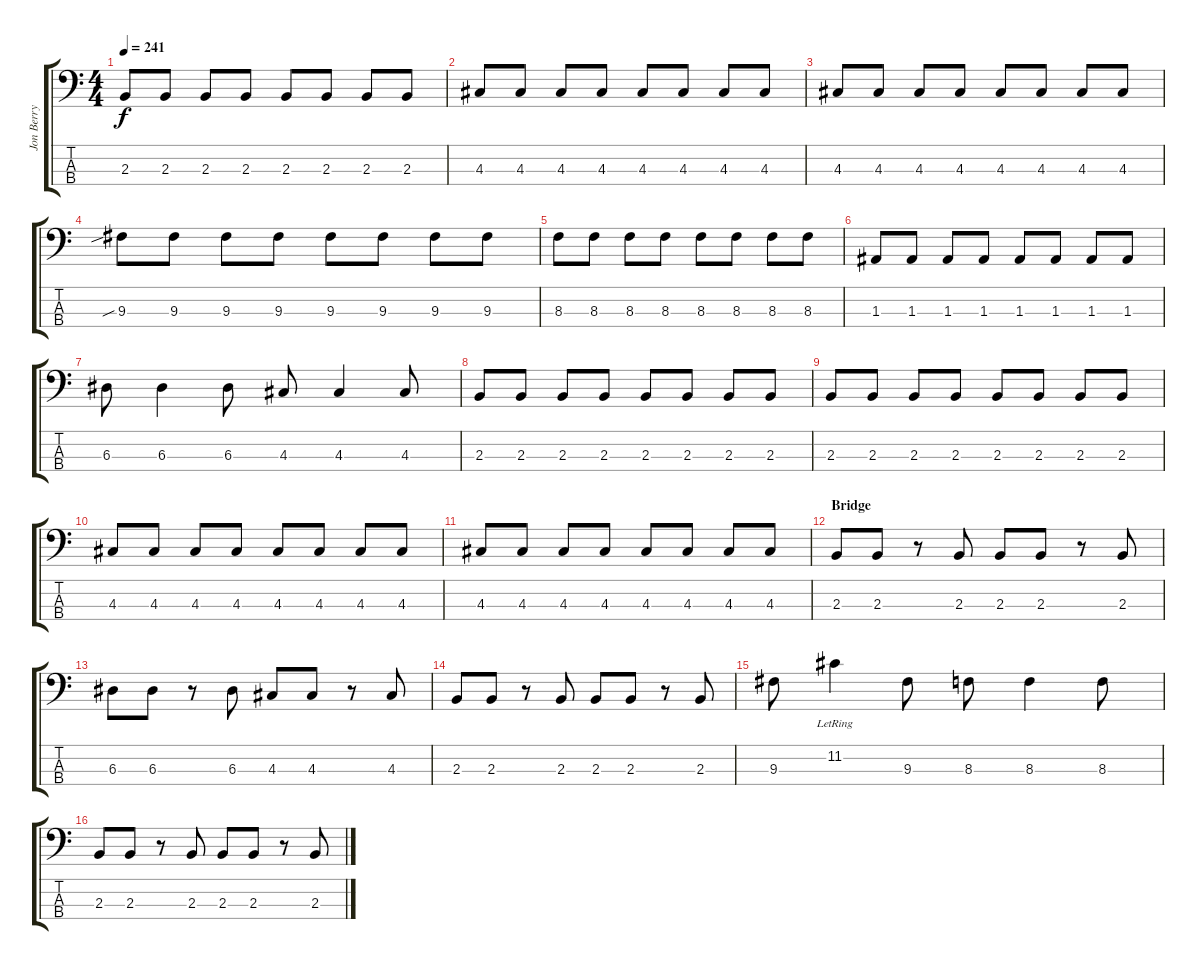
\track ("Jon Berry" "Jon Berry") {instrument electricbasspick}
\staff {score tabs}
\tuning (G2 D2 A1 E1) {hide}
\ts (4 4)
\tempo 241
\clef f4
\ks c
2.3.8{dy f} 2.3.8 2.3.8 2.3.8 2.3.8 2.3.8 2.3.8 2.3.8 |
4.3.8 4.3.8 4.3.8 4.3.8 4.3.8 4.3.8 4.3.8 4.3.8 |
4.3.8 4.3.8 4.3.8 4.3.8 4.3.8 4.3.8 4.3.8 4.3.8 |
9.3{sib}.8 9.3.8 9.3.8 9.3.8 9.3.8 9.3.8 9.3.8 9.3.8 |
8.3.8 8.3.8 8.3.8 8.3.8 8.3.8 8.3.8 8.3.8 8.3.8 |
1.3.8 1.3.8 1.3.8 1.3.8 1.3.8 1.3.8 1.3.8 1.3.8 |
6.3.8 6.3.4 6.3.8 4.3.8 4.3.4 4.3.8 |
2.3.8 2.3.8 2.3.8 2.3.8 2.3.8 2.3.8 2.3.8 2.3.8 |
2.3.8 2.3.8 2.3.8 2.3.8 2.3.8 2.3.8 2.3.8 2.3.8 |
4.3.8 4.3.8 4.3.8 4.3.8 4.3.8 4.3.8 4.3.8 4.3.8 |
4.3.8 4.3.8 4.3.8 4.3.8 4.3.8 4.3.8 4.3.8 4.3.8 |
\section ("" "Bridge")
2.3.8 2.3.8 r.8 2.3.8 2.3.8 2.3.8 r.8 2.3.8 |
6.3.8 6.3.8 r.8 6.3.8 4.3.8 4.3.8 r.8 4.3.8 |
2.3.8 2.3.8 r.8 2.3.8 2.3.8 2.3.8 r.8 2.3.8 |
9.3.8 11.2{lr}.4 9.3.8 8.3.8 8.3.4 8.3.8 |
2.3.8 2.3.8 r.8 2.3.8 2.3.8 2.3.8 r.8 2.3.8
